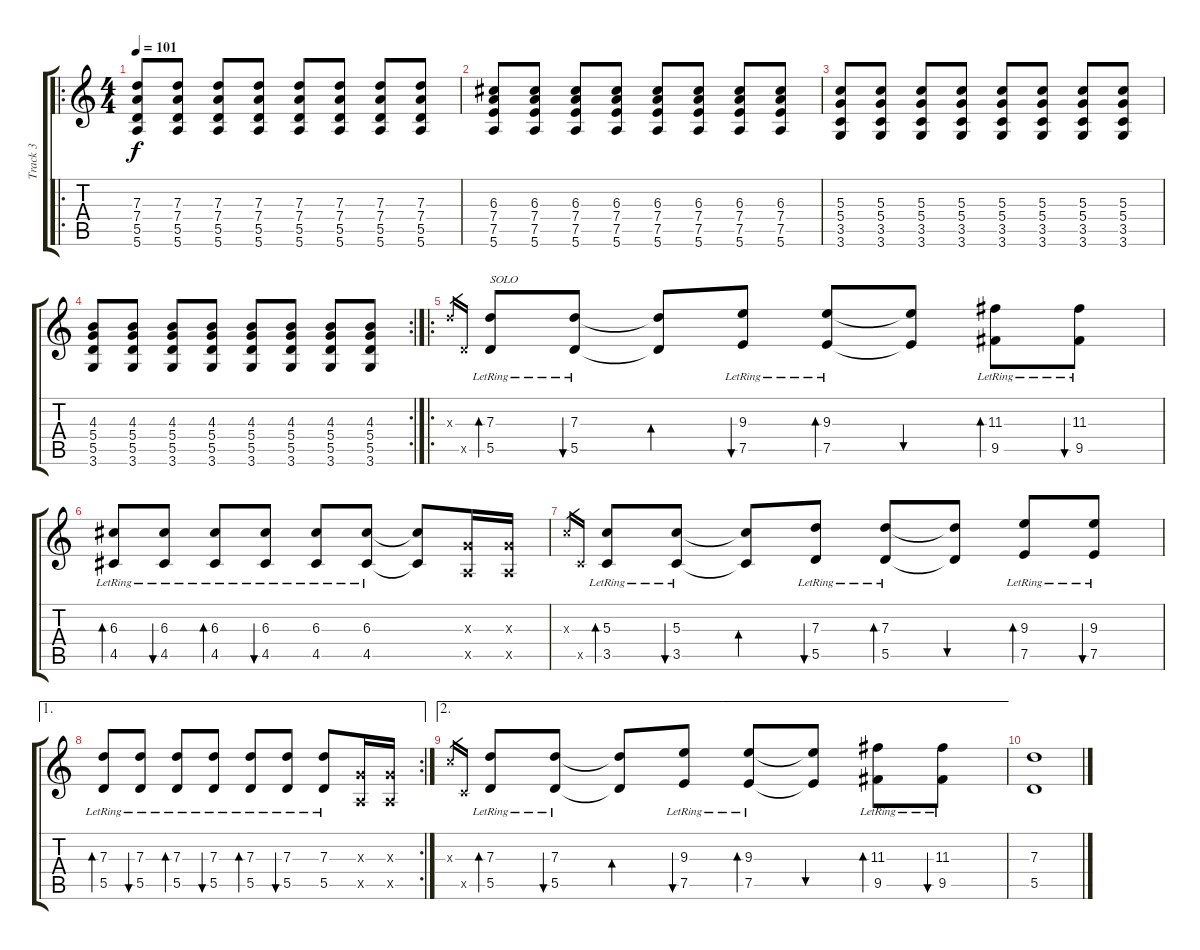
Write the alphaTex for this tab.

\track ("Track 3" "Track 3") {instrument overdrivenguitar}
\staff {score tabs}
\tuning (E4 B3 G3 D3 A2 E2) {hide}
\ro
\ts (4 4)
\tempo 101
\clef g2
\ks c
(7.3 7.4 5.5 5.6).8{dy f instrument overdrivenguitar} (7.3 7.4 5.5 5.6).8 (7.3 7.4 5.5 5.6).8 (7.3 7.4 5.5 5.6).8 (7.3 7.4 5.5 5.6).8 (7.3 7.4 5.5 5.6).8 (7.3 7.4 5.5 5.6).8 (7.3 7.4 5.5 5.6).8 |
(6.3 7.4 7.5 5.6).8 (6.3 7.4 7.5 5.6).8 (6.3 7.4 7.5 5.6).8 (6.3 7.4 7.5 5.6).8 (6.3 7.4 7.5 5.6).8 (6.3 7.4 7.5 5.6).8 (6.3 7.4 7.5 5.6).8 (6.3 7.4 7.5 5.6).8 |
(5.3 5.4 3.5 3.6).8 (5.3 5.4 3.5 3.6).8 (5.3 5.4 3.5 3.6).8 (5.3 5.4 3.5 3.6).8 (5.3 5.4 3.5 3.6).8 (5.3 5.4 3.5 3.6).8 (5.3 5.4 3.5 3.6).8 (5.3 5.4 3.5 3.6).8 |
\rc 2
(4.3 5.4 5.5 3.6).8 (4.3 5.4 5.5 3.6).8 (4.3 5.4 5.5 3.6).8 (4.3 5.4 5.5 3.6).8 (4.3 5.4 5.5 3.6).8 (4.3 5.4 5.5 3.6).8 (4.3 5.4 5.5 3.6).8 (4.3 5.4 5.5 3.6).8 |
\ro
7.3{x}.16{gr} 5.5{x}.16{gr} (7.3{lr} 5.5{lr}).8{bd 120 txt "SOLO" volume 16 instrument overdrivenguitar} (7.3{lr} 5.5{lr}).8{bu 120} (7.3{t} 5.5{t}).8{bd 120} (9.3{lr} 7.5{lr}).8{bu 120} (9.3{lr} 7.5{lr}).8{bd 120} (9.3{t} 7.5{t}).8{bu 120} (11.3{lr} 9.5{lr}).8{bd 120} (11.3{lr} 9.5{lr}).8{bu 120} |
(6.3{lr} 4.5{lr}).8{bd 120} (6.3{lr} 4.5{lr}).8{bu 120} (6.3{lr} 4.5{lr}).8{bd 120} (6.3{lr} 4.5{lr}).8{bu 120} (6.3{lr} 4.5{lr}).8 (6.3{lr} 4.5{lr}).8 (6.3{t} 4.5{t}).8 (0.3{x} 0.5{x}).16 (0.3{x} 0.5{x}).16 |
5.3{x}.16{gr} 3.5{x}.16{gr} (5.3{lr} 3.5{lr}).8{bd 120} (5.3{lr} 3.5{lr}).8{bu 120} (5.3{t} 3.5{t}).8{bd 120} (7.3{lr} 5.5{lr}).8{bu 120} (7.3{lr} 5.5{lr}).8{bd 120} (7.3{t} 5.5{t}).8{bu 120} (9.3{lr} 7.5{lr}).8{bd 120} (9.3{lr} 7.5{lr}).8{bu 120} |
\ae 1
\rc 2
(7.3{lr} 5.5{lr}).8{bd 120} (7.3{lr} 5.5{lr}).8{bu 120} (7.3{lr} 5.5{lr}).8{bd 120} (7.3{lr} 5.5{lr}).8{bu 120} (7.3{lr} 5.5{lr}).8{bd 120} (7.3{lr} 5.5{lr}).8{bu 120} (7.3{lr} 5.5{lr}).8 (0.3{x} 0.5{x}).16 (0.3{x} 0.5{x}).16 |
\ae 2
5.3{x}.16{gr} 3.5{x}.16{gr} (7.3{lr} 5.5{lr}).8{bd 120} (7.3{lr} 5.5{lr}).8{bu 120} (7.3{t} 5.5{t}).8{bd 120} (9.3{lr} 7.5{lr}).8{bu 120} (9.3{lr} 7.5{lr}).8{bd 120} (9.3{t} 7.5{t}).8{bu 120} (11.3{lr} 9.5{lr}).8{bd 120} (11.3{lr} 9.5{lr}).8{bu 120} |
(7.3 5.5).1
